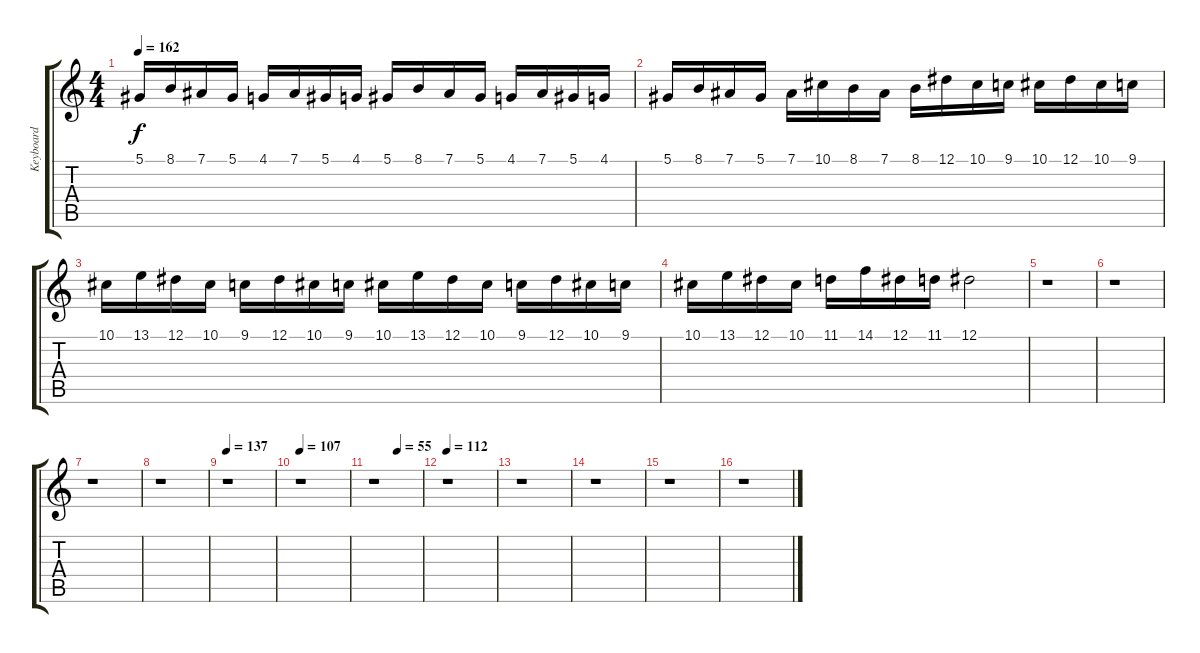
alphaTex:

\track ("Keyboard" "Keyboard") {instrument harpsichord}
\staff {score tabs}
\tuning (Eb4 Bb3 Gb3 Db3 Ab2 Eb2) {hide}
\ts (4 4)
\tempo 162
\clef g2
\ks c
5.1.16{dy f} 8.1.16 7.1.16 5.1.16 4.1.16 7.1.16 5.1.16 4.1.16 5.1.16 8.1.16 7.1.16 5.1.16 4.1.16 7.1.16 5.1.16 4.1.16 |
5.1.16 8.1.16 7.1.16 5.1.16 7.1.16 10.1.16 8.1.16 7.1.16 8.1.16 12.1.16 10.1.16 9.1.16 10.1.16 12.1.16 10.1.16 9.1.16 |
10.1.16 13.1.16 12.1.16 10.1.16 9.1.16 12.1.16 10.1.16 9.1.16 10.1.16 13.1.16 12.1.16 10.1.16 9.1.16 12.1.16 10.1.16 9.1.16 |
10.1.16 13.1.16 12.1.16 10.1.16 11.1.16 14.1.16 12.1.16 11.1.16 12.1.2 |
r.1 |
r.1 |
r.1 |
r.1 |
\tempo 137
r.1 |
\tempo 107
r.1 |
\tempo (55 0.5)
r.1 |
\tempo 112
r.1 |
r.1 |
r.1 |
r.1 |
r.1
